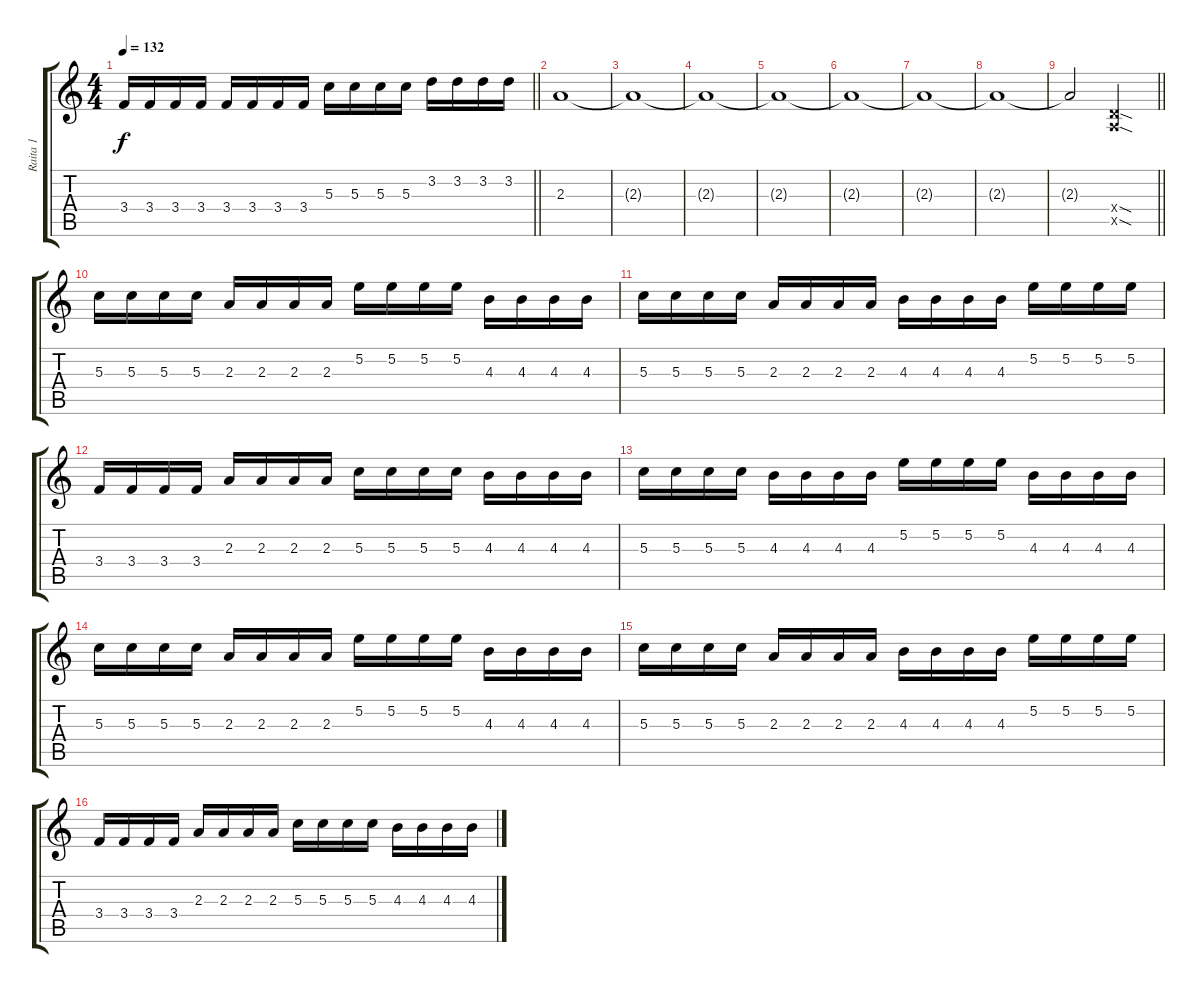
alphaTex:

\track ("Raita 1" "Raita 1") {instrument overdrivenguitar}
\staff {score tabs}
\tuning (E4 B3 G3 D3 A2 E2) {hide}
\ts (4 4)
\tempo 132
\clef g2
\barLineRight lightlight
\ks c
3.4.16{dy f} 3.4.16 3.4.16 3.4.16 3.4.16 3.4.16 3.4.16 3.4.16 5.3.16 5.3.16 5.3.16 5.3.16 3.2.16 3.2.16 3.2.16 3.2.16 |
\section ("" "")
2.3.1 |
2.3{t}.1 |
2.3{t}.1 |
2.3{t}.1 |
2.3{t}.1 |
2.3{t}.1 |
2.3{t}.1 |
\barLineRight lightlight
2.3{t}.2 (0.4{sod x} 0.5{sod x}).2 |
\section ("" "")
5.3.16 5.3.16 5.3.16 5.3.16 2.3.16 2.3.16 2.3.16 2.3.16 5.2.16 5.2.16 5.2.16 5.2.16 4.3.16 4.3.16 4.3.16 4.3.16 |
5.3.16 5.3.16 5.3.16 5.3.16 2.3.16 2.3.16 2.3.16 2.3.16 4.3.16 4.3.16 4.3.16 4.3.16 5.2.16 5.2.16 5.2.16 5.2.16 |
3.4.16 3.4.16 3.4.16 3.4.16 2.3.16 2.3.16 2.3.16 2.3.16 5.3.16 5.3.16 5.3.16 5.3.16 4.3.16 4.3.16 4.3.16 4.3.16 |
5.3.16 5.3.16 5.3.16 5.3.16 4.3.16 4.3.16 4.3.16 4.3.16 5.2.16 5.2.16 5.2.16 5.2.16 4.3.16 4.3.16 4.3.16 4.3.16 |
5.3.16 5.3.16 5.3.16 5.3.16 2.3.16 2.3.16 2.3.16 2.3.16 5.2.16 5.2.16 5.2.16 5.2.16 4.3.16 4.3.16 4.3.16 4.3.16 |
5.3.16 5.3.16 5.3.16 5.3.16 2.3.16 2.3.16 2.3.16 2.3.16 4.3.16 4.3.16 4.3.16 4.3.16 5.2.16 5.2.16 5.2.16 5.2.16 |
3.4.16 3.4.16 3.4.16 3.4.16 2.3.16 2.3.16 2.3.16 2.3.16 5.3.16 5.3.16 5.3.16 5.3.16 4.3.16 4.3.16 4.3.16 4.3.16
